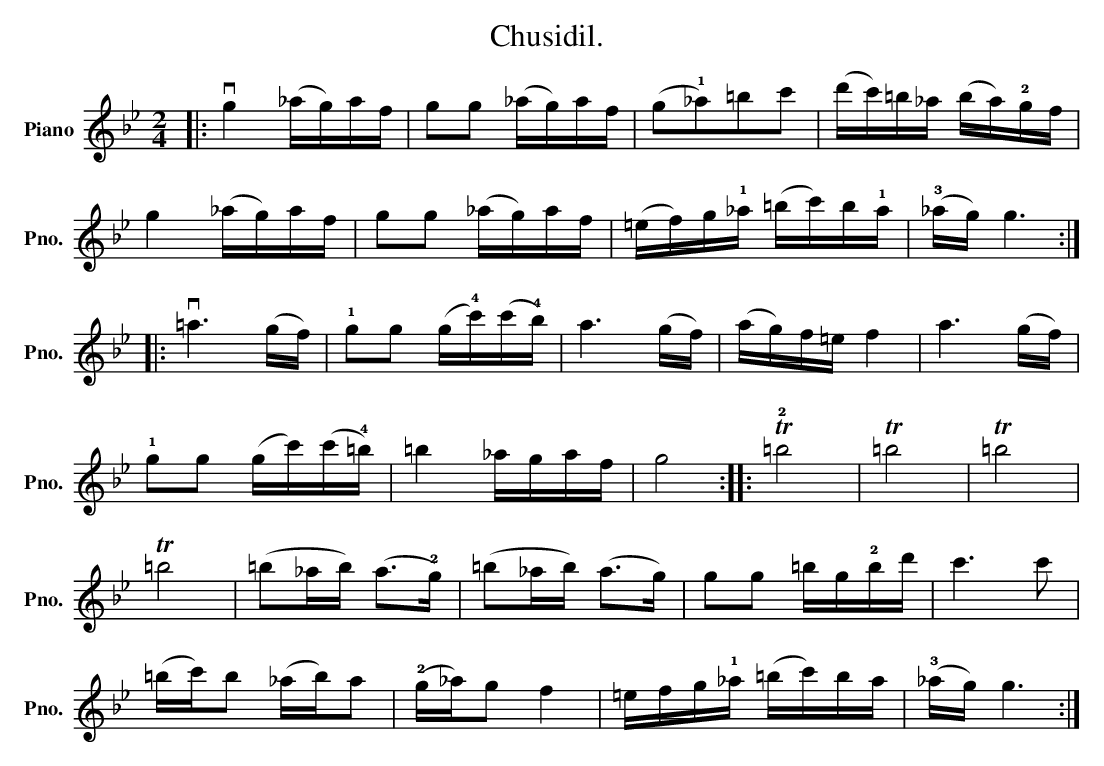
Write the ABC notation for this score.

X:1
T:Chusidil.
L:1/16
M:2/4
K:Cdor
V:1 treble nm="Piano" snm="Pno."
V:1
|: vg4 (_ag)af | g2g2 (_ag)af | (g2!1!_a2)=b2c'2 | (d'c')=b_a (ba)!2!gf |$ g4 (_ag)af | %5
 g2g2 (_ag)af | (=ef)g!1!_a (=bc')b!1!a | (!3!_ag) g6 ::$ v=a6 (gf) | !1!g2g2 (g!4!c')(c'!4!b) | %10
 a6 (gf) | (ag)f=e f4 | a6 (gf) |$ !1!g2g2 (gc')(c'!4!=b) | =b4 _agaf | g8 :: T!2!=b8 | T=b8 | %18
 T=b8 |$ T=b8 | (=b2_ab) (a2>!2!g2) | (=b2_ab) (a2>g2) | g2g2 =bg!2!bd' | c'6 c'2 |$ %24
 (=bc')b2 (_ab)a2 | (!2!g_a)g2 f4 | =efg!1!_a (=bc')ba | (!3!_ag) g6 :| %28
